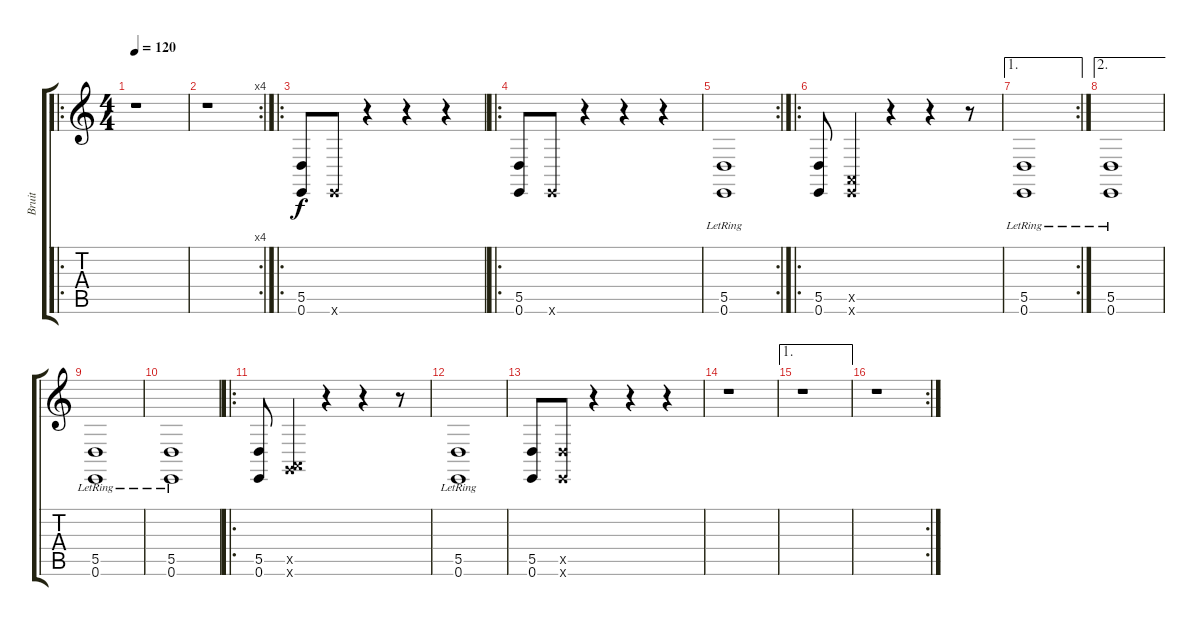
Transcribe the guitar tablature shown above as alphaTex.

\track ("Bruit" "Bruit") {instrument melodictom}
\staff {score tabs}
\tuning (E4 B3 G3 D3 A2 E2) {hide}
\ro
\ts (4 4)
\tempo 120
\clef g2
\ks c
r.1{dy f instrument melodictom} |
\rc 4
r.1 |
\ro
(5.5 0.6).8 0.6{x}.8 r.4 r.4 r.4 |
\ro
(5.5 0.6).8 0.6{x}.8 r.4 r.4 r.4 |
\rc 2
(5.5{lr} 0.6{lr}).1 |
\ro
(5.5 0.6).8 (0.5{x} 0.6{x}).4 r.4 r.4 r.8 |
\ae 1
\rc 2
(5.5{lr} 0.6{lr}).1 |
\ae 2
(5.5{lr} 0.6{lr}).1 |
(5.5{lr} 0.6{lr}).1 |
(5.5{lr} 0.6{lr}).1 |
\ro
(5.5 0.6).8 (0.5{x} 3.6{x}).4 r.4 r.4 r.8 |
(5.5{lr} 0.6{lr}).1 |
(5.5 0.6).8 (5.5{x} 0.6{x}).8 r.4 r.4 r.4 |
r.1 |
\ae 1
r.1 |
\rc 2
r.1
